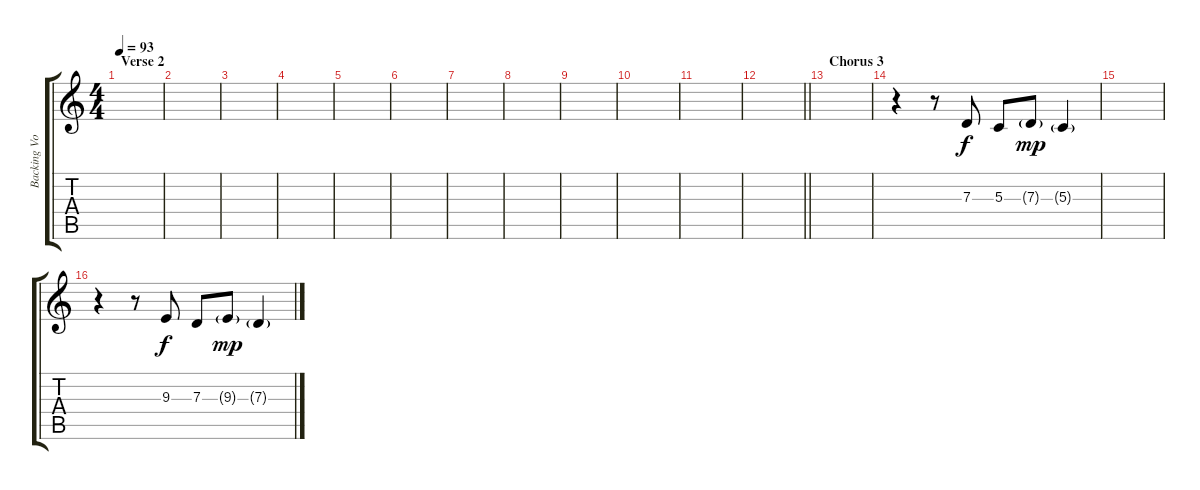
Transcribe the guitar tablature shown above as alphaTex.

\track ("Backing Vocals 2" "Backing Vo") {instrument voiceoohs}
\staff {score tabs}
\tuning (E4 B3 G3 D3 A2 E2) {hide}
\ts (4 4)
\section ("" "Verse 2")
\tempo 93
\clef g2
\ks c
|
|
|
|
|
|
|
|
|
|
|
\barLineRight lightlight
|
\section ("" "Chorus 3")
|
r.4 r.8 7.3.8{dy f} 5.3.8 7.3{g}.8{dy mp} 5.3{g}.4 |
|
r.4 r.8 9.3.8{dy f} 7.3.8 9.3{g}.8{dy mp} 7.3{g}.4
